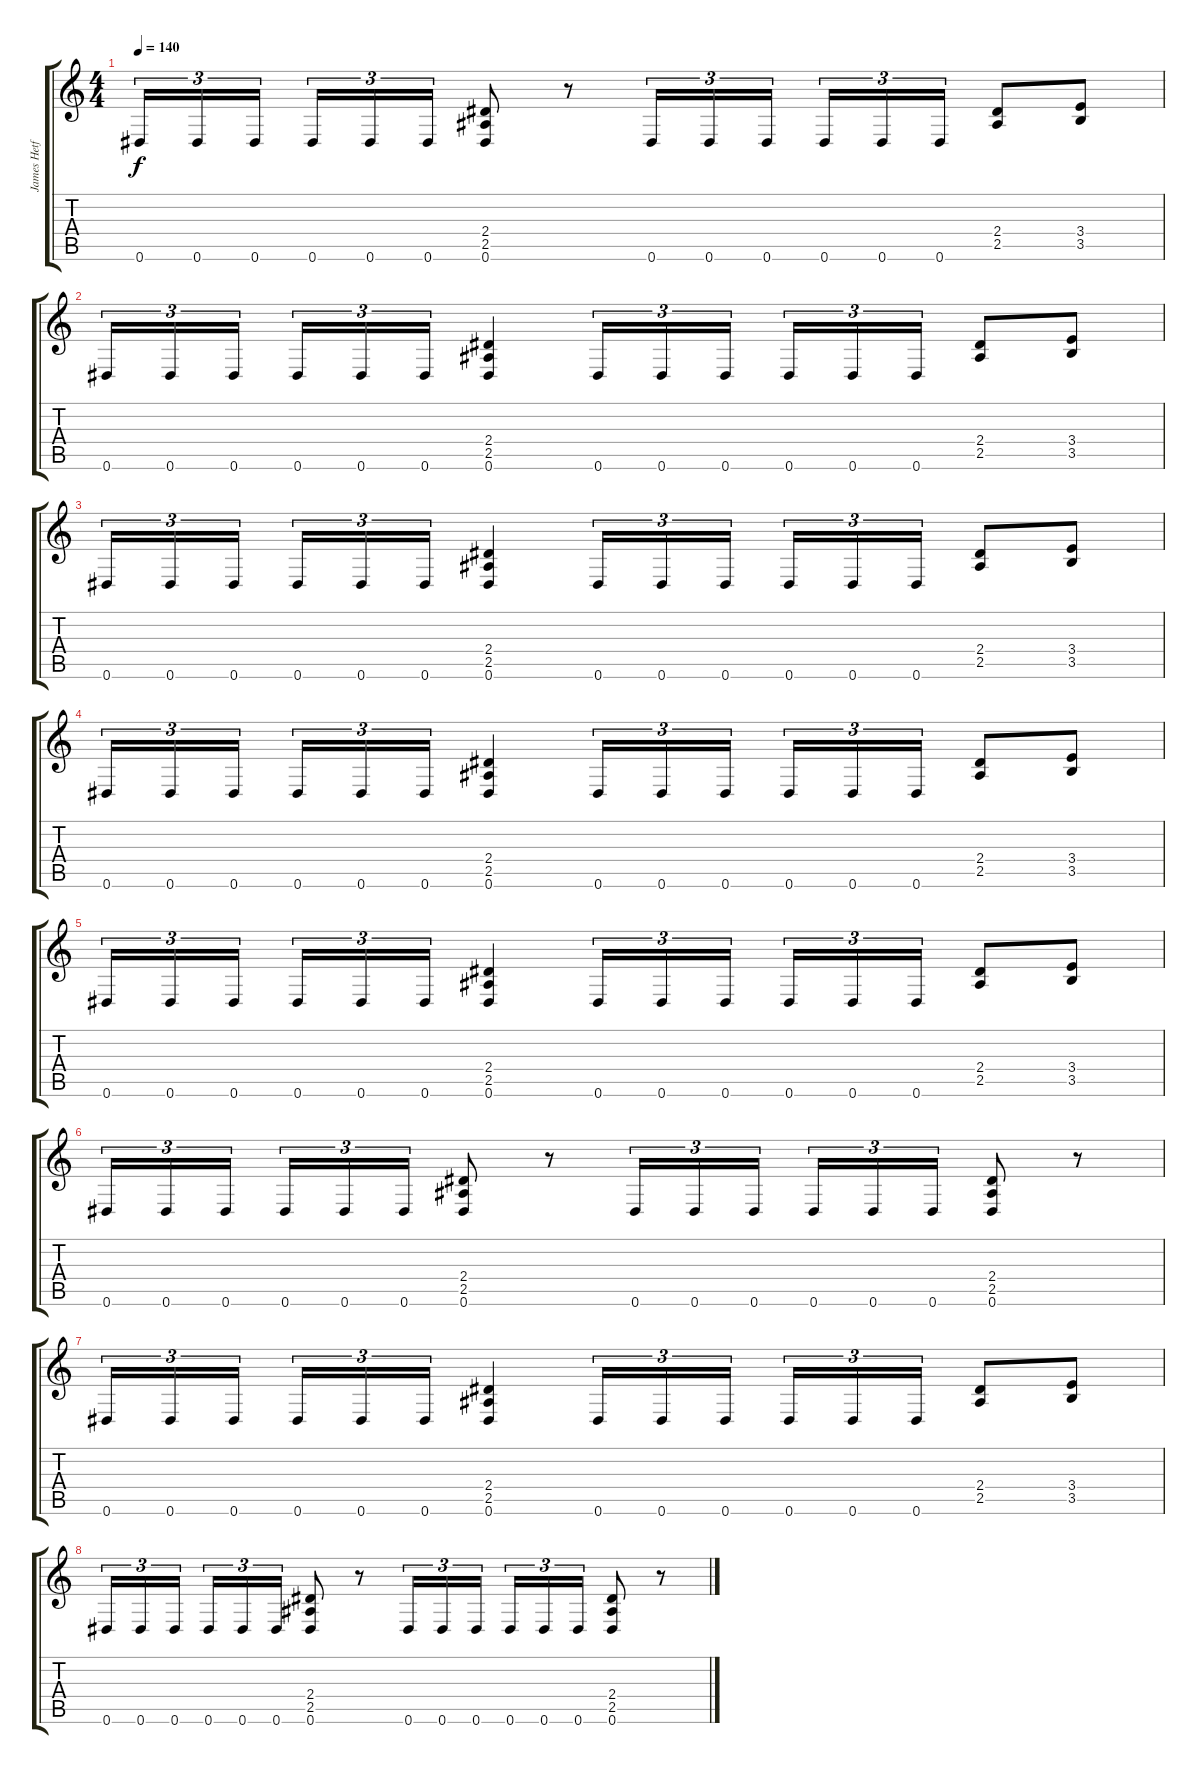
\track ("James Hetfield" "James Hetf") {instrument electricguitarclean}
\staff {score tabs}
\tuning (Eb4 Bb3 Gb3 Db3 Ab2 Eb2) {hide}
\ts (4 4)
\tempo 140
\clef g2
\ks c
0.6.16{tu (3 2) dy f} 0.6.16{tu (3 2)} 0.6.16{tu (3 2)} 0.6.16{tu (3 2)} 0.6.16{tu (3 2)} 0.6.16{tu (3 2)} (2.4 2.5 0.6).8 r.8 0.6.16{tu (3 2)} 0.6.16{tu (3 2)} 0.6.16{tu (3 2)} 0.6.16{tu (3 2)} 0.6.16{tu (3 2)} 0.6.16{tu (3 2)} (2.4 2.5).8 (3.4 3.5).8 |
0.6.16{tu (3 2)} 0.6.16{tu (3 2)} 0.6.16{tu (3 2)} 0.6.16{tu (3 2)} 0.6.16{tu (3 2)} 0.6.16{tu (3 2)} (2.4 2.5 0.6).4 0.6.16{tu (3 2)} 0.6.16{tu (3 2)} 0.6.16{tu (3 2)} 0.6.16{tu (3 2)} 0.6.16{tu (3 2)} 0.6.16{tu (3 2)} (2.4 2.5).8 (3.4 3.5).8 |
0.6.16{tu (3 2)} 0.6.16{tu (3 2)} 0.6.16{tu (3 2)} 0.6.16{tu (3 2)} 0.6.16{tu (3 2)} 0.6.16{tu (3 2)} (2.4 2.5 0.6).4 0.6.16{tu (3 2)} 0.6.16{tu (3 2)} 0.6.16{tu (3 2)} 0.6.16{tu (3 2)} 0.6.16{tu (3 2)} 0.6.16{tu (3 2)} (2.4 2.5).8 (3.4 3.5).8 |
0.6.16{tu (3 2)} 0.6.16{tu (3 2)} 0.6.16{tu (3 2)} 0.6.16{tu (3 2)} 0.6.16{tu (3 2)} 0.6.16{tu (3 2)} (2.4 2.5 0.6).4 0.6.16{tu (3 2)} 0.6.16{tu (3 2)} 0.6.16{tu (3 2)} 0.6.16{tu (3 2)} 0.6.16{tu (3 2)} 0.6.16{tu (3 2)} (2.4 2.5).8 (3.4 3.5).8 |
0.6.16{tu (3 2)} 0.6.16{tu (3 2)} 0.6.16{tu (3 2)} 0.6.16{tu (3 2)} 0.6.16{tu (3 2)} 0.6.16{tu (3 2)} (2.4 2.5 0.6).4 0.6.16{tu (3 2)} 0.6.16{tu (3 2)} 0.6.16{tu (3 2)} 0.6.16{tu (3 2)} 0.6.16{tu (3 2)} 0.6.16{tu (3 2)} (2.4 2.5).8 (3.4 3.5).8 |
0.6.16{tu (3 2)} 0.6.16{tu (3 2)} 0.6.16{tu (3 2)} 0.6.16{tu (3 2)} 0.6.16{tu (3 2)} 0.6.16{tu (3 2)} (2.4 2.5 0.6).8 r.8 0.6.16{tu (3 2)} 0.6.16{tu (3 2)} 0.6.16{tu (3 2)} 0.6.16{tu (3 2)} 0.6.16{tu (3 2)} 0.6.16{tu (3 2)} (2.4 2.5 0.6).8 r.8 |
0.6.16{tu (3 2)} 0.6.16{tu (3 2)} 0.6.16{tu (3 2)} 0.6.16{tu (3 2)} 0.6.16{tu (3 2)} 0.6.16{tu (3 2)} (2.4 2.5 0.6).4 0.6.16{tu (3 2)} 0.6.16{tu (3 2)} 0.6.16{tu (3 2)} 0.6.16{tu (3 2)} 0.6.16{tu (3 2)} 0.6.16{tu (3 2)} (2.4 2.5).8 (3.4 3.5).8 |
0.6.16{tu (3 2)} 0.6.16{tu (3 2)} 0.6.16{tu (3 2)} 0.6.16{tu (3 2)} 0.6.16{tu (3 2)} 0.6.16{tu (3 2)} (2.4 2.5 0.6).8 r.8 0.6.16{tu (3 2)} 0.6.16{tu (3 2)} 0.6.16{tu (3 2)} 0.6.16{tu (3 2)} 0.6.16{tu (3 2)} 0.6.16{tu (3 2)} (2.4 2.5 0.6).8 r.8
